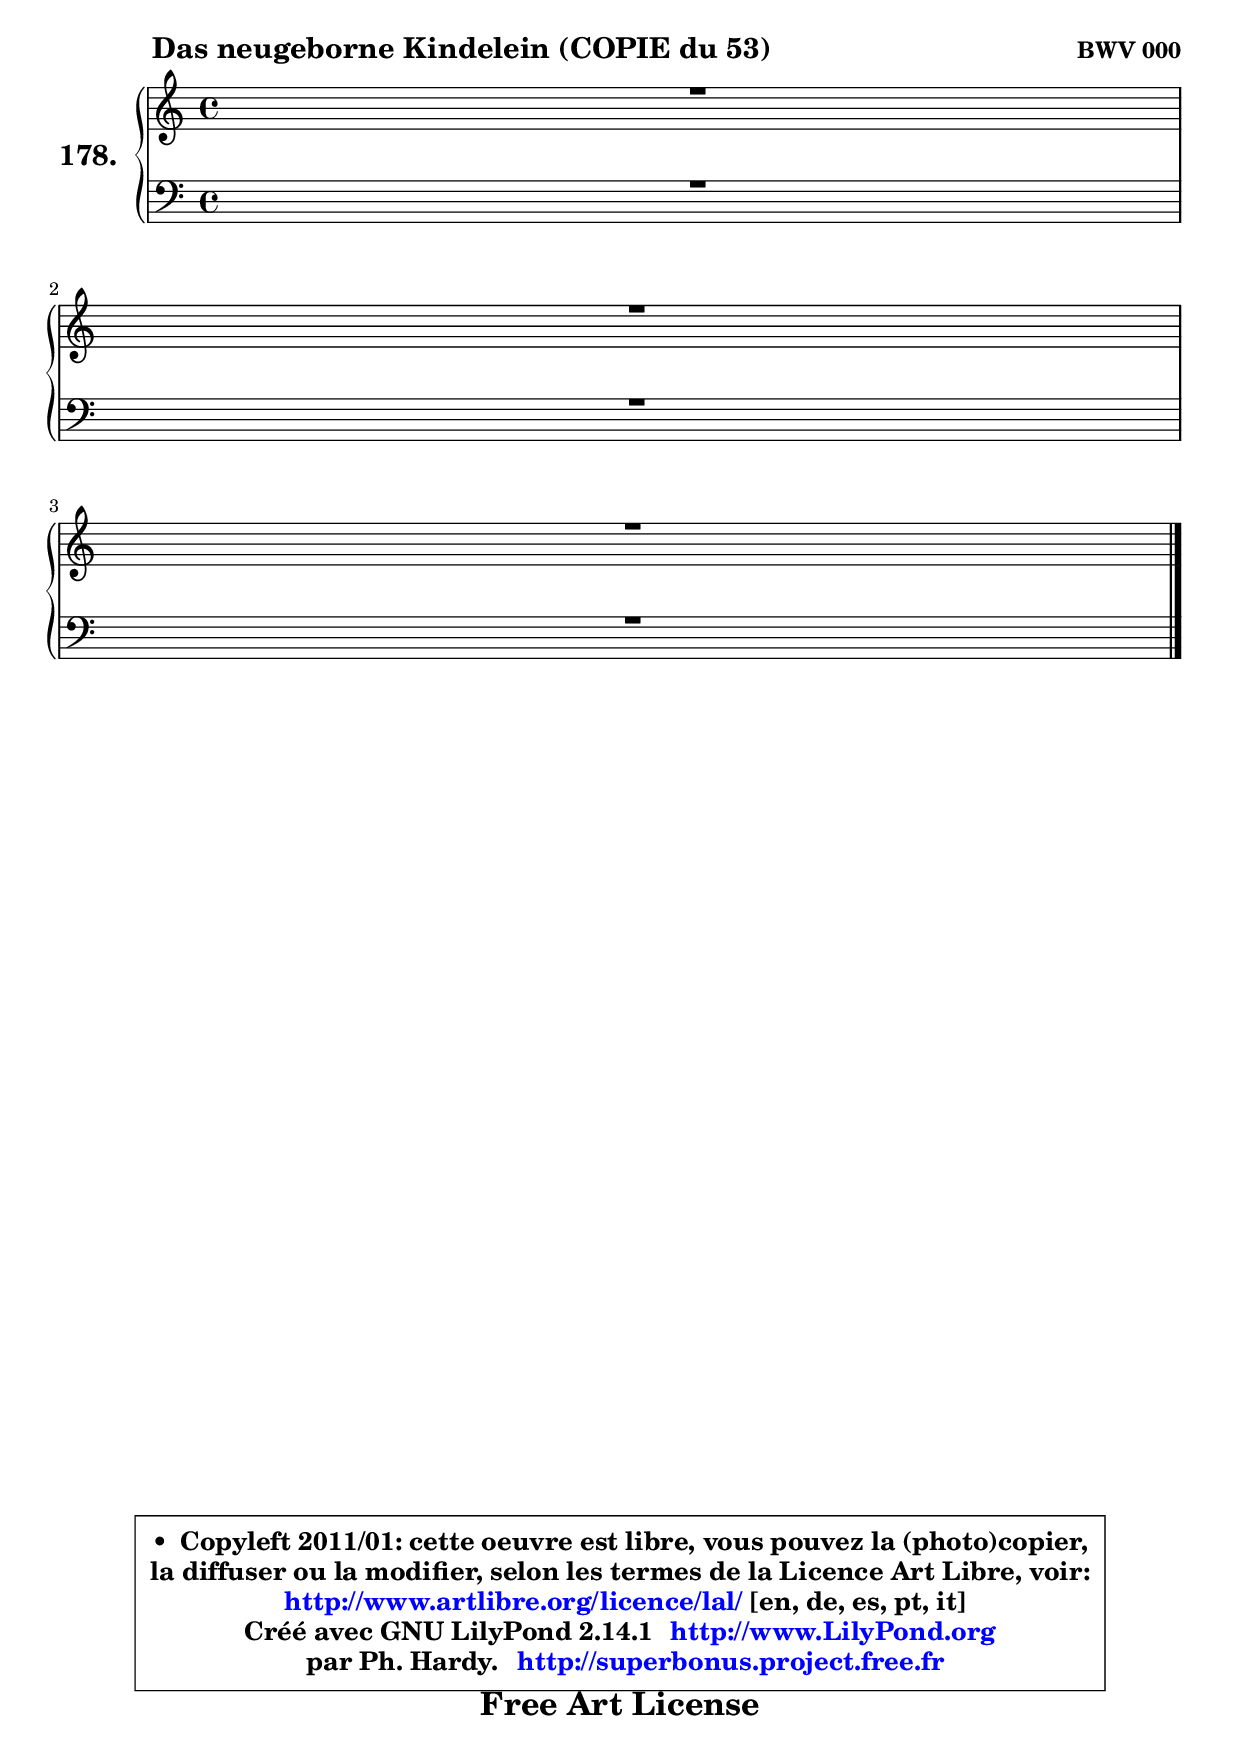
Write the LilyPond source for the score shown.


\version "2.14.1"

    \paper {
%	system-system-spacing #'padding = #0.1
%	score-system-spacing #'padding = #0.1
%	ragged-bottom = ##f
%	ragged-last-bottom = ##f
	}

    \header {
      opus = \markup { \bold "BWV 000" }
      piece = \markup { \hspace #9 \fontsize #2 \bold "Das neugeborne Kindelein (COPIE du 53)" }
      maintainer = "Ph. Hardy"
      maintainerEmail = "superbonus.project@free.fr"
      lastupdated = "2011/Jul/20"
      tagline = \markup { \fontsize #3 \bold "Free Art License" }
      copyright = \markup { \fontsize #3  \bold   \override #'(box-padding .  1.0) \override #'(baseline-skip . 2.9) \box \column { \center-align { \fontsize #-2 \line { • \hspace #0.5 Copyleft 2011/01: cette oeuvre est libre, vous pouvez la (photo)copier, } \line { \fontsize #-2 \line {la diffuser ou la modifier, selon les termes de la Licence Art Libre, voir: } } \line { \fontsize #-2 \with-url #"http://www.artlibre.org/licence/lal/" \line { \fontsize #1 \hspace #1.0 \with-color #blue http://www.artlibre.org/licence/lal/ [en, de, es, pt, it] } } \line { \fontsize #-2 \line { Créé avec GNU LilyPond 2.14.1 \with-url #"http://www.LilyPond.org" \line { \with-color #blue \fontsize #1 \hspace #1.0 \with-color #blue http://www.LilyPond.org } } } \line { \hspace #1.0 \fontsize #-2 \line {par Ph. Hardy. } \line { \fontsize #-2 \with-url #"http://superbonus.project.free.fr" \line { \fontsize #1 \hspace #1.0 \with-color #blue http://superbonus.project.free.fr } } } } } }

	  }

  guidemidi = {
	\tempo 4 = 78

	}

  upper = {
	\time 4/4
	\key c \major
	\clef treble
	\voiceOne
	<< { 
	% SOPRANO
	\set Voice.midiInstrument = "acoustic grand"
	\relative c' {
	R1 |
\break
	R1 |
\break
	R1 |
        \bar "|."
	} % fin de relative
	}

	\context Voice="1" { \voiceTwo 
	% ALTO
	\set Voice.midiInstrument = "acoustic grand"
	\relative c' {
	
        \bar "|."
	} % fin de relative
	\oneVoice
	} >>
	}

    lower = {
	\time 4/4
	\key c \major
	\clef bass
	\voiceOne
	<< { 
	% TENOR
	\set Voice.midiInstrument = "acoustic grand"
	\relative c' {
	R1 |
\break
	R1 |
\break
	R1 |
        \bar "|."
	} % fin de relative
	}
	\context Voice="1" { \voiceTwo 
	% BASS
	\set Voice.midiInstrument = "acoustic grand"
	\relative c {
        
        \bar "|."
	} % fin de relative
	\oneVoice
	} >>
	}


    \score { 

	\new PianoStaff <<
	\set PianoStaff.instrumentName = \markup { \bold \huge "178." }
	\new Staff = "upper" \upper
	\new Staff = "lower" \lower
	>>

    \layout {
%	ragged-last = ##f
	   }

         } % fin de score

  \score {
    \unfoldRepeats { << \guidemidi \upper \lower >> }
    \midi {
    \context {
     \Staff
      \remove "Staff_performer"
               }

     \context {
      \Voice
       \consists "Staff_performer"
                }

     \context { 
      \Score
      tempoWholesPerMinute = #(ly:make-moment 78 4)
		}
	    }
	}

